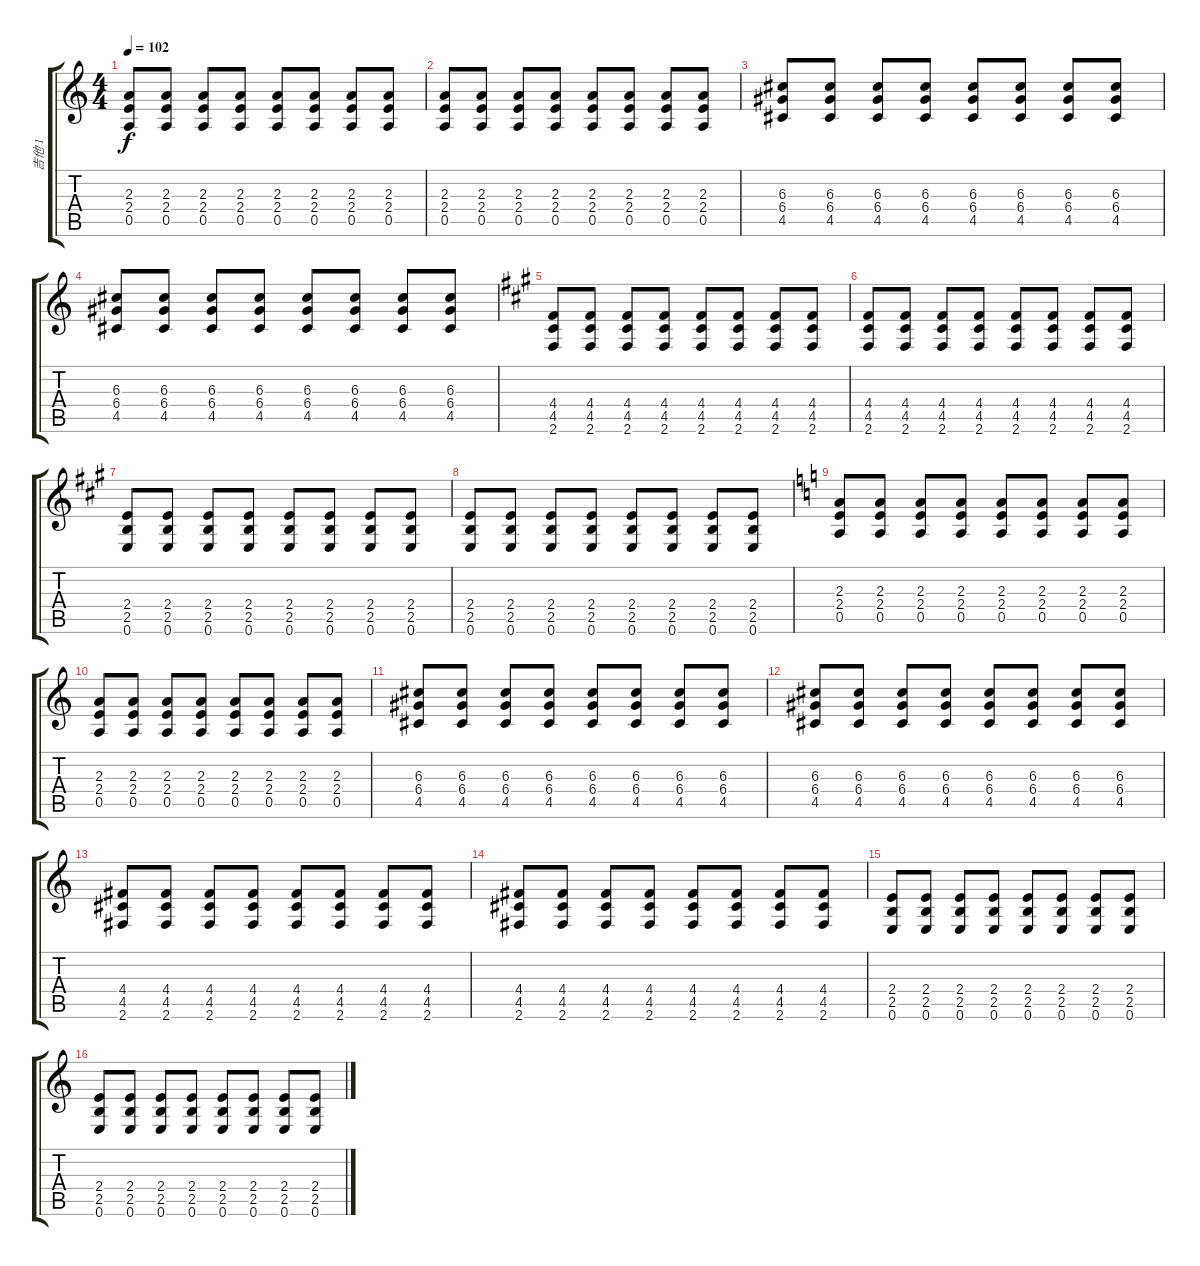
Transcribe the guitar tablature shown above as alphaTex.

\track ("吉他 1" "吉他 1") {instrument overdrivenguitar}
\staff {score tabs}
\tuning (E4 B3 G3 D3 A2 E2) {hide}
\ts (4 4)
\tempo 102
\clef g2
\ks c
(2.3 2.4 0.5).8{dy f} (2.3 2.4 0.5).8 (2.3 2.4 0.5).8 (2.3 2.4 0.5).8 (2.3 2.4 0.5).8 (2.3 2.4 0.5).8 (2.3 2.4 0.5).8 (2.3 2.4 0.5).8 |
(2.3 2.4 0.5).8 (2.3 2.4 0.5).8 (2.3 2.4 0.5).8 (2.3 2.4 0.5).8 (2.3 2.4 0.5).8 (2.3 2.4 0.5).8 (2.3 2.4 0.5).8 (2.3 2.4 0.5).8 |
(6.3 6.4 4.5).8 (6.3 6.4 4.5).8 (6.3 6.4 4.5).8 (6.3 6.4 4.5).8 (6.3 6.4 4.5).8 (6.3 6.4 4.5).8 (6.3 6.4 4.5).8 (6.3 6.4 4.5).8 |
(6.3 6.4 4.5).8 (6.3 6.4 4.5).8 (6.3 6.4 4.5).8 (6.3 6.4 4.5).8 (6.3 6.4 4.5).8 (6.3 6.4 4.5).8 (6.3 6.4 4.5).8 (6.3 6.4 4.5).8 |
\ks a
(4.4 4.5 2.6).8 (4.4 4.5 2.6).8 (4.4 4.5 2.6).8 (4.4 4.5 2.6).8 (4.4 4.5 2.6).8 (4.4 4.5 2.6).8 (4.4 4.5 2.6).8 (4.4 4.5 2.6).8 |
(4.4 4.5 2.6).8 (4.4 4.5 2.6).8 (4.4 4.5 2.6).8 (4.4 4.5 2.6).8 (4.4 4.5 2.6).8 (4.4 4.5 2.6).8 (4.4 4.5 2.6).8 (4.4 4.5 2.6).8 |
(2.4 2.5 0.6).8 (2.4 2.5 0.6).8 (2.4 2.5 0.6).8 (2.4 2.5 0.6).8 (2.4 2.5 0.6).8 (2.4 2.5 0.6).8 (2.4 2.5 0.6).8 (2.4 2.5 0.6).8 |
(2.4 2.5 0.6).8 (2.4 2.5 0.6).8 (2.4 2.5 0.6).8 (2.4 2.5 0.6).8 (2.4 2.5 0.6).8 (2.4 2.5 0.6).8 (2.4 2.5 0.6).8 (2.4 2.5 0.6).8 |
\ks c
(2.3 2.4 0.5).8 (2.3 2.4 0.5).8 (2.3 2.4 0.5).8 (2.3 2.4 0.5).8 (2.3 2.4 0.5).8 (2.3 2.4 0.5).8 (2.3 2.4 0.5).8 (2.3 2.4 0.5).8 |
(2.3 2.4 0.5).8 (2.3 2.4 0.5).8 (2.3 2.4 0.5).8 (2.3 2.4 0.5).8 (2.3 2.4 0.5).8 (2.3 2.4 0.5).8 (2.3 2.4 0.5).8 (2.3 2.4 0.5).8 |
(6.3 6.4 4.5).8 (6.3 6.4 4.5).8 (6.3 6.4 4.5).8 (6.3 6.4 4.5).8 (6.3 6.4 4.5).8 (6.3 6.4 4.5).8 (6.3 6.4 4.5).8 (6.3 6.4 4.5).8 |
(6.3 6.4 4.5).8 (6.3 6.4 4.5).8 (6.3 6.4 4.5).8 (6.3 6.4 4.5).8 (6.3 6.4 4.5).8 (6.3 6.4 4.5).8 (6.3 6.4 4.5).8 (6.3 6.4 4.5).8 |
(4.4 4.5 2.6).8 (4.4 4.5 2.6).8 (4.4 4.5 2.6).8 (4.4 4.5 2.6).8 (4.4 4.5 2.6).8 (4.4 4.5 2.6).8 (4.4 4.5 2.6).8 (4.4 4.5 2.6).8 |
(4.4 4.5 2.6).8 (4.4 4.5 2.6).8 (4.4 4.5 2.6).8 (4.4 4.5 2.6).8 (4.4 4.5 2.6).8 (4.4 4.5 2.6).8 (4.4 4.5 2.6).8 (4.4 4.5 2.6).8 |
(2.4 2.5 0.6).8 (2.4 2.5 0.6).8 (2.4 2.5 0.6).8 (2.4 2.5 0.6).8 (2.4 2.5 0.6).8 (2.4 2.5 0.6).8 (2.4 2.5 0.6).8 (2.4 2.5 0.6).8 |
(2.4 2.5 0.6).8 (2.4 2.5 0.6).8 (2.4 2.5 0.6).8 (2.4 2.5 0.6).8 (2.4 2.5 0.6).8 (2.4 2.5 0.6).8 (2.4 2.5 0.6).8 (2.4 2.5 0.6).8
